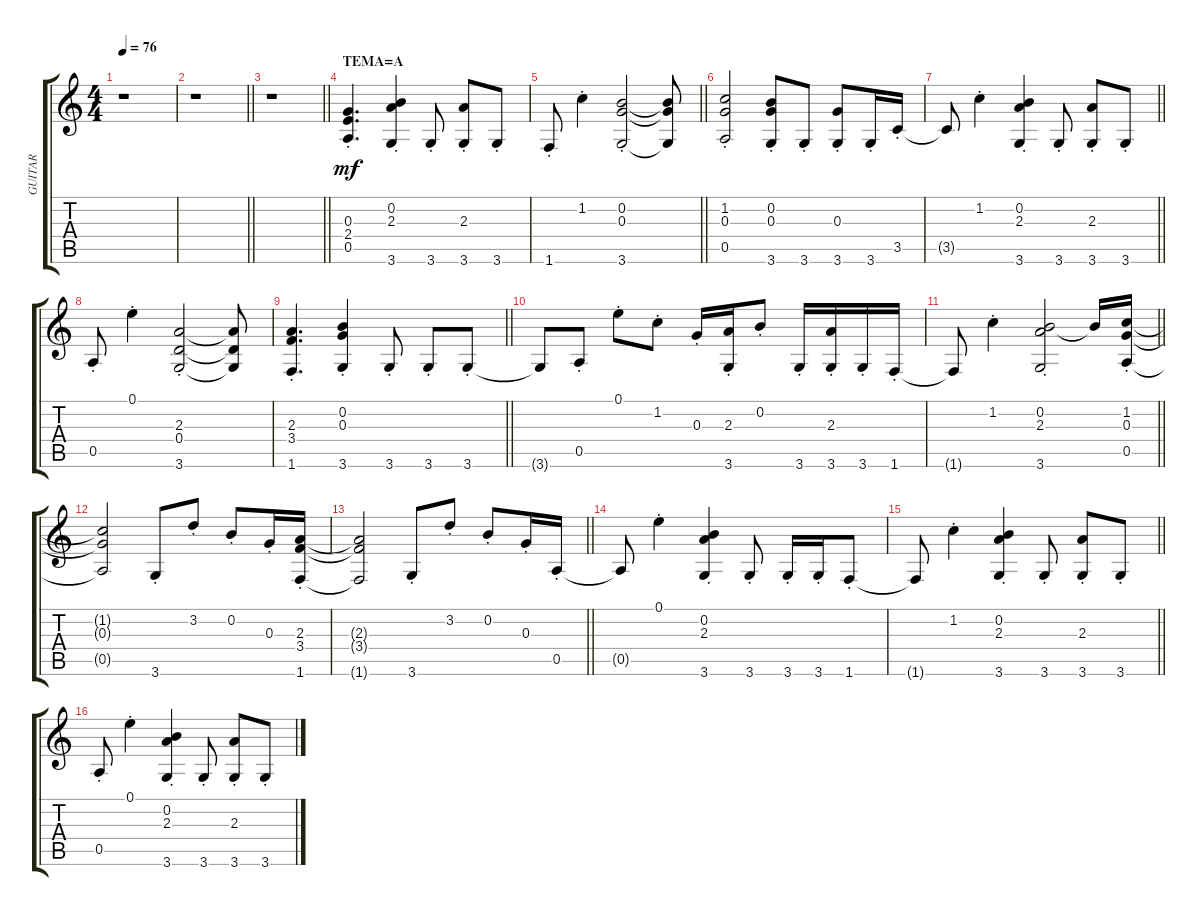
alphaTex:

\track ("GUITAR" "GUITAR") {instrument distortionguitar}
\staff {score tabs}
\tuning (E4 B3 G3 D3 A2 E2) {hide}
\ts (4 4)
\tempo 76
\clef g2
\ks c
r.1{dy mf} |
\barLineRight lightlight
r.1 |
\barLineRight lightlight
r.1 |
\section ("" "TEMA=A")
(0.3{st} 2.4{st} 0.5{st}).4{d} (0.2{st} 2.3{st} 3.6{st}).4 3.6{st}.8 (2.3{st} 3.6{st}).8 3.6{st}.8 |
\barLineRight lightlight
1.6{st}.8 1.2{st}.4 (0.2{st} 0.3{st} 3.6{st}).2 (0.2{t} 0.3{t} 3.6{t}).8 |
(1.2{st} 0.3{st} 0.5{st}).2 (0.2{st} 0.3{st} 3.6{st}).8 3.6{st}.8 (0.3{st} 3.6{st}).8 3.6{st}.16 3.5{st}.16 |
\barLineRight lightlight
3.5{t}.8 1.2{st}.4 (0.2{st} 2.3{st} 3.6{st}).4 3.6{st}.8 (2.3{st} 3.6{st}).8 3.6{st}.8 |
0.5{st}.8 0.1{st}.4 (2.3{st} 0.4{st} 3.6{st}).2 (2.3{t} 0.4{t} 3.6{t}).8 |
\barLineRight lightlight
(2.3{st} 3.4{st} 1.6{st}).4{d} (0.2{st} 0.3{st} 3.6{st}).4 3.6{st}.8 3.6{st}.8 3.6{st}.8 |
3.6{t}.8 0.5{st}.8 0.1{st}.8 1.2{st}.8 0.3{st}.16 (2.3{st} 3.6{st}).16 0.2{st}.8 3.6{st}.16 (2.3{st} 3.6{st}).16 3.6{st}.16 1.6{st}.16 |
\barLineRight lightlight
1.6{t}.8 1.2{st}.4 (0.2{st} 2.3{st} 3.6{st}).2 0.2{t}.16 (1.2{st} 0.3{st} 0.5{st}).16 |
(1.2{t} 0.3{t} 0.5{t}).2 3.6{st}.8 3.2{st}.8 0.2{st}.8 0.3{st}.16 (2.3{st} 3.4{st} 1.6{st}).16 |
\barLineRight lightlight
(2.3{t} 3.4{t} 1.6{t}).2 3.6{st}.8 3.2{st}.8 0.2{st}.8 0.3{st}.16 0.5{st}.16 |
0.5{t}.8 0.1{st}.4 (0.2{st} 2.3{st} 3.6{st}).4 3.6{st}.8 3.6{st}.16 3.6{st}.16 1.6{st}.8 |
\barLineRight lightlight
1.6{t}.8 1.2{st}.4 (0.2{st} 2.3{st} 3.6{st}).4 3.6{st}.8 (2.3{st} 3.6{st}).8 3.6{st}.8 |
0.5{st}.8 0.1{st}.4 (0.2{st} 2.3{st} 3.6{st}).4 3.6{st}.8 (2.3{st} 3.6{st}).8 3.6{st}.8
